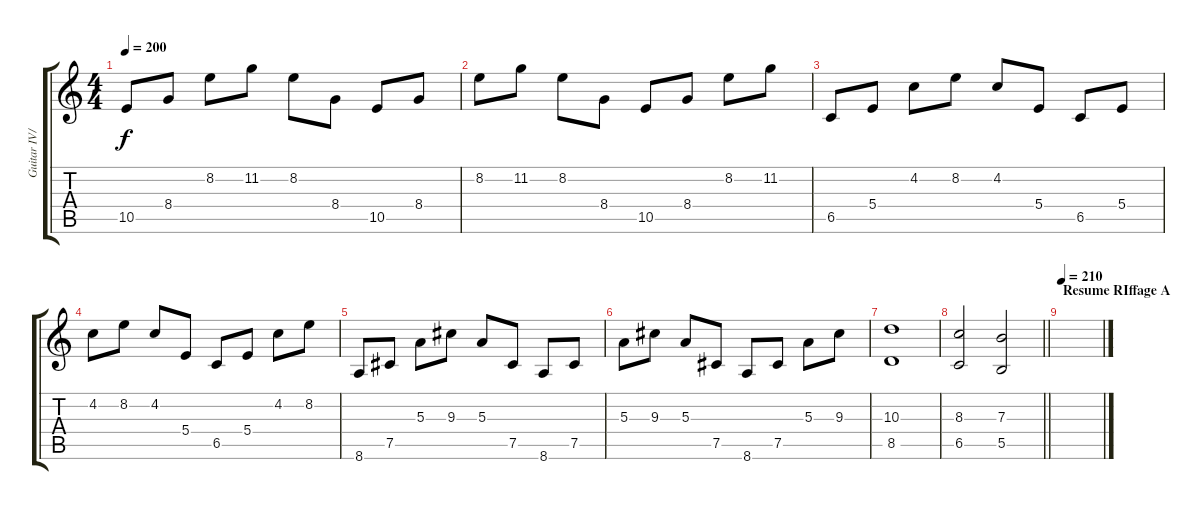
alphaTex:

\track ("Guitar IV/Keys" "Guitar IV/") {instrument distortionguitar}
\staff {score tabs}
\tuning (Db4 Ab3 E3 B2 Gb2 Db2) {hide}
\ts (4 4)
\tempo 200
\clef g2
\ks c
10.5.8{dy f} 8.4.8 8.2.8 11.2.8 8.2.8 8.4.8 10.5.8 8.4.8 |
8.2.8 11.2.8 8.2.8 8.4.8 10.5.8 8.4.8 8.2.8 11.2.8 |
6.5.8 5.4.8 4.2.8 8.2.8 4.2.8 5.4.8 6.5.8 5.4.8 |
4.2.8 8.2.8 4.2.8 5.4.8 6.5.8 5.4.8 4.2.8 8.2.8 |
8.6.8 7.5.8 5.3.8 9.3.8 5.3.8 7.5.8 8.6.8 7.5.8 |
5.3.8 9.3.8 5.3.8 7.5.8 8.6.8 7.5.8 5.3.8 9.3.8 |
(10.3 8.5).1 |
\barLineRight lightlight
(8.3 6.5).2 (7.3 5.5).2 |
\section ("" "Resume RIffage A")
\tempo 210
